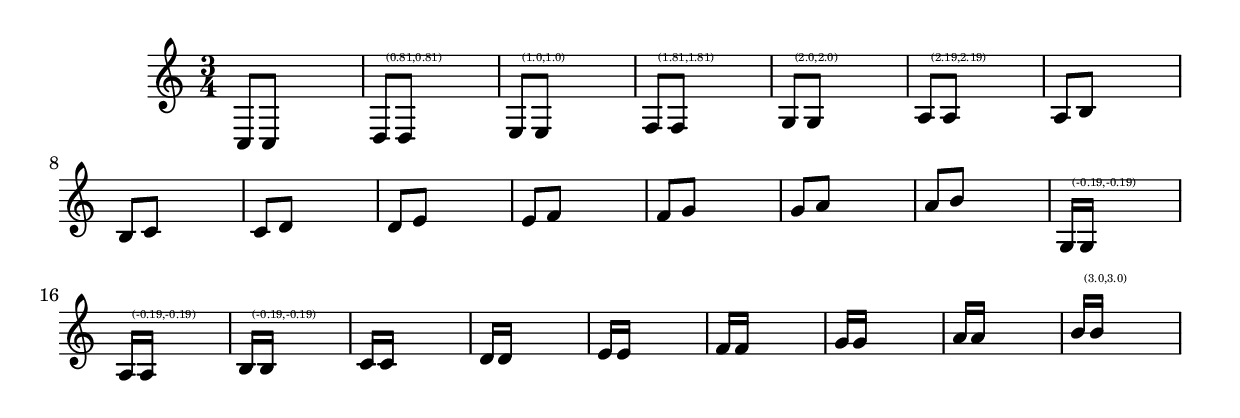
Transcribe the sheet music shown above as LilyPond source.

\header {

    texidoc = "This file tests a few standard beam quants, taken from
    Ted Ross' book. If LilyPond finds another quant, the correct quant
    is printed over the beam."
    
}

\version "2.7.13"

\layout  {
    raggedright = ##t
%    #(define debug-beam-quanting #t)
}

filler = \new Voice \relative  {
    \hideNotes
    e4 e
}
% 

%%
%% Ross p108--112
primes = \relative {
    \time 3/4 
    \assertBeamQuant #'(0 . 0)  #'(0 . 0)
    c8[ c]
    \filler
    \assertBeamQuant #'(1 . -1)  #'(1 . -1)
    d8[ d]
     
    \filler
     
    \assertBeamQuant #'(1 . 0)  #'(1 . 0)
    e8[ e]
    \filler
     
     
    \assertBeamQuant #'(2 . -1)  #'(2 . -1)
    f8[ f]
    \filler
     
     
    \assertBeamQuant #'(2 . 0)  #'(2 . 0)
    g8[ g]
    \filler
     
     
    \assertBeamQuant #'(2 . 1)  #'(2 . 1)
    a8[ a]
    \filler
      
%{
    \once \override Beam #'inspect-quants = #'(2.2 . 2.2)
    \assertBeamQuant 
    a8[ a]
    \filler
    
%}
    
}


seconds = \relative {
    
    \assertBeamQuant #'(0 . 0)  #'(0 . 1)
    a8[ b]
    \filler
     

    \assertBeamQuant #'(0 . 0)  #'(0 . 1)
    b8[ c]
    \filler
     

    \assertBeamQuant #'(0 . 0)  #'(0 . 1)
    c8[ d]
    \filler
     
    \assertBeamQuant #'(1 . -1)  #'(1 . 0)
    d8[ e]
    \filler
     
     
    \assertBeamQuant #'(1 . 0)  #'(1 . 1)
    e8[ f]
    \filler
     
     
    \assertBeamQuant #'(2 . -1)  #'(2 . 0)
    f8[ g]
    \filler
     
     
    \assertBeamQuant #'(2 . 0)  #'(2 . 1)
    g8[ a]
    \filler

    \assertBeamQuant #'(3 . -1)  #'(3 . 0)
    a8[ b]
    \filler
}

filler = \new Voice \relative  {
    \hideNotes
    e4 e4.
}

% Ross, p122 
primeSixteenths = \relative {
    \stemUp
    \assertBeamQuant #'(0 . -1)  #'(0 . -1)
    g16[ g]
    \filler
    \assertBeamQuant #'(0 . -1)  #'(0 . -1)
    a16[ a]
    \filler
    \assertBeamQuant #'(0 . -1)  #'(0 . -1)
    b16[ b]
    \filler
    \assertBeamQuant #'(0 . 0)  #'(0 . 0)
    c16[ c]
    \filler
    \assertBeamQuant #'(1 . -1)  #'(1 . -1)
    d16[ d]
    \filler
    \assertBeamQuant #'(1 . 0)  #'(1 . 0)
    e16[ e]
    \filler
    \assertBeamQuant #'(2 .  -1)  #'(2 . -1)
    f16[ f]
    \filler
    \assertBeamQuant #'(2 . 0)  #'(2 . 0)
    g16[ g]
    \filler
    \assertBeamQuant #'(3 . -1)  #'(3 . -1)
    a16[ a]
    \filler
    \assertBeamQuant #'(3 . 0)  #'(3 . 0)
    b16[ b]
    \filler
}

\new Voice { \primes \seconds \primeSixteenths }

